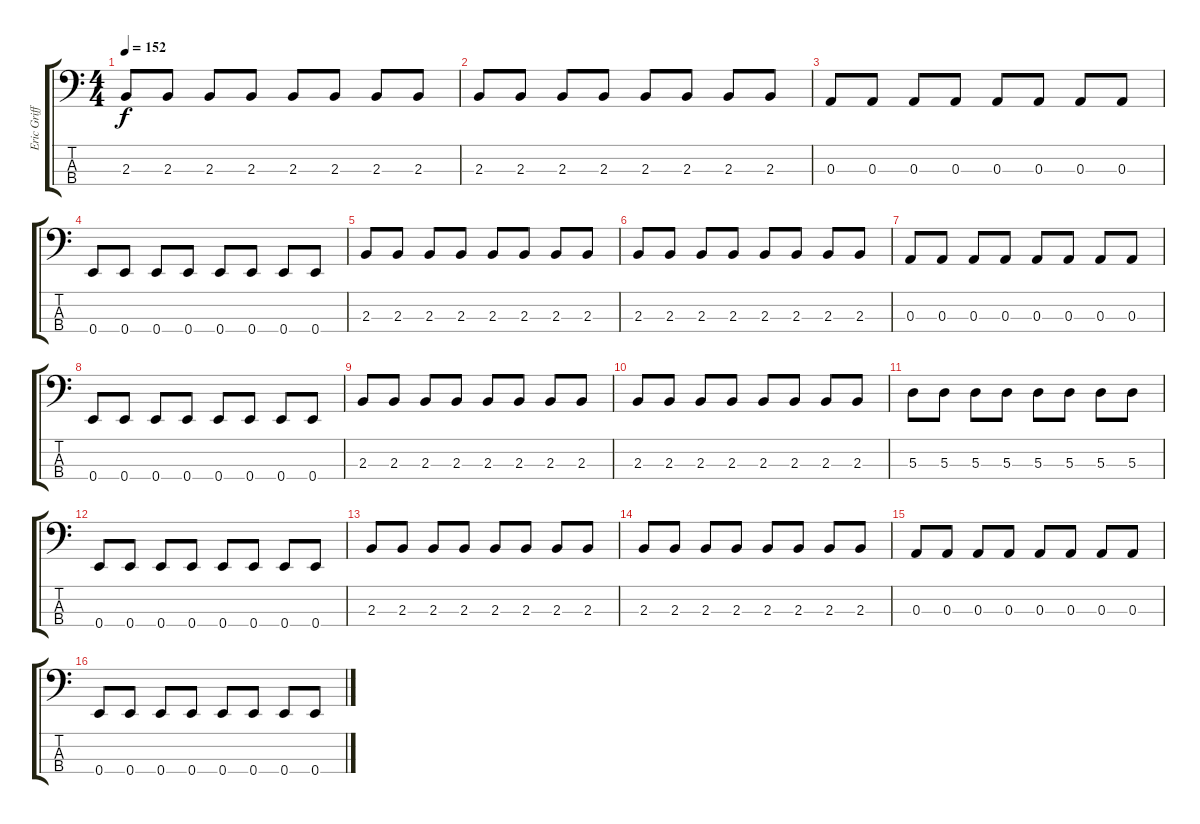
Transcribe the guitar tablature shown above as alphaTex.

\track ("Eric Griffin" "Eric Griff") {instrument electricbasspick}
\staff {score tabs}
\tuning (G2 D2 A1 E1) {hide}
\ts (4 4)
\tempo 152
\clef f4
\ks c
2.3.8{dy f instrument electricbasspick} 2.3.8 2.3.8 2.3.8 2.3.8 2.3.8 2.3.8 2.3.8 |
2.3.8 2.3.8 2.3.8 2.3.8 2.3.8 2.3.8 2.3.8 2.3.8 |
0.3.8 0.3.8 0.3.8 0.3.8 0.3.8 0.3.8 0.3.8 0.3.8 |
0.4.8 0.4.8 0.4.8 0.4.8 0.4.8 0.4.8 0.4.8 0.4.8 |
2.3.8 2.3.8 2.3.8 2.3.8 2.3.8 2.3.8 2.3.8 2.3.8 |
2.3.8 2.3.8 2.3.8 2.3.8 2.3.8 2.3.8 2.3.8 2.3.8 |
0.3.8 0.3.8 0.3.8 0.3.8 0.3.8 0.3.8 0.3.8 0.3.8 |
0.4.8 0.4.8 0.4.8 0.4.8 0.4.8 0.4.8 0.4.8 0.4.8 |
2.3.8 2.3.8 2.3.8 2.3.8 2.3.8 2.3.8 2.3.8 2.3.8 |
2.3.8 2.3.8 2.3.8 2.3.8 2.3.8 2.3.8 2.3.8 2.3.8 |
5.3.8 5.3.8 5.3.8 5.3.8 5.3.8 5.3.8 5.3.8 5.3.8 |
0.4.8 0.4.8 0.4.8 0.4.8 0.4.8 0.4.8 0.4.8 0.4.8 |
2.3.8 2.3.8 2.3.8 2.3.8 2.3.8 2.3.8 2.3.8 2.3.8 |
2.3.8 2.3.8 2.3.8 2.3.8 2.3.8 2.3.8 2.3.8 2.3.8 |
0.3.8 0.3.8 0.3.8 0.3.8 0.3.8 0.3.8 0.3.8 0.3.8 |
0.4.8 0.4.8 0.4.8 0.4.8 0.4.8 0.4.8 0.4.8 0.4.8
